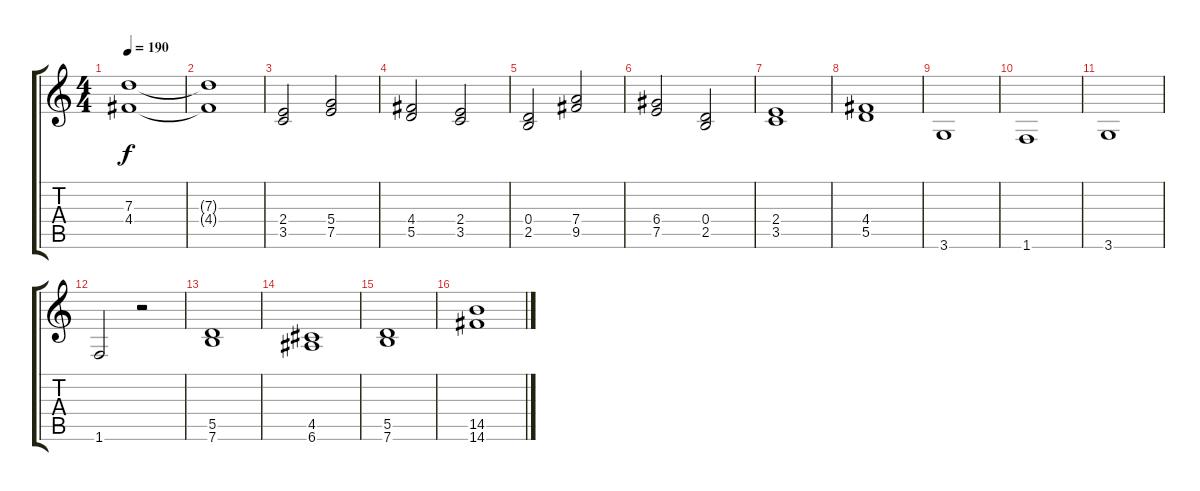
\track "" {instrument acousticguitarnylon}
\staff {score tabs}
\tuning (E4 B3 G3 D3 A2 E2) {hide}
\ts (4 4)
\tempo 190
\clef g2
\ks c
(7.3 4.4).1{dy f} |
(7.3{t} 4.4{t}).1 |
(2.4 3.5).2 (5.4 7.5).2 |
(4.4 5.5).2 (2.4 3.5).2 |
(0.4 2.5).2 (7.4 9.5).2 |
(6.4 7.5).2 (0.4 2.5).2 |
(2.4 3.5).1 |
(4.4 5.5).1 |
3.6.1 |
1.6.1 |
3.6.1 |
1.6.2 r.2 |
(5.5 7.6).1 |
(4.5 6.6).1 |
(5.5 7.6).1 |
(14.5 14.6).1
